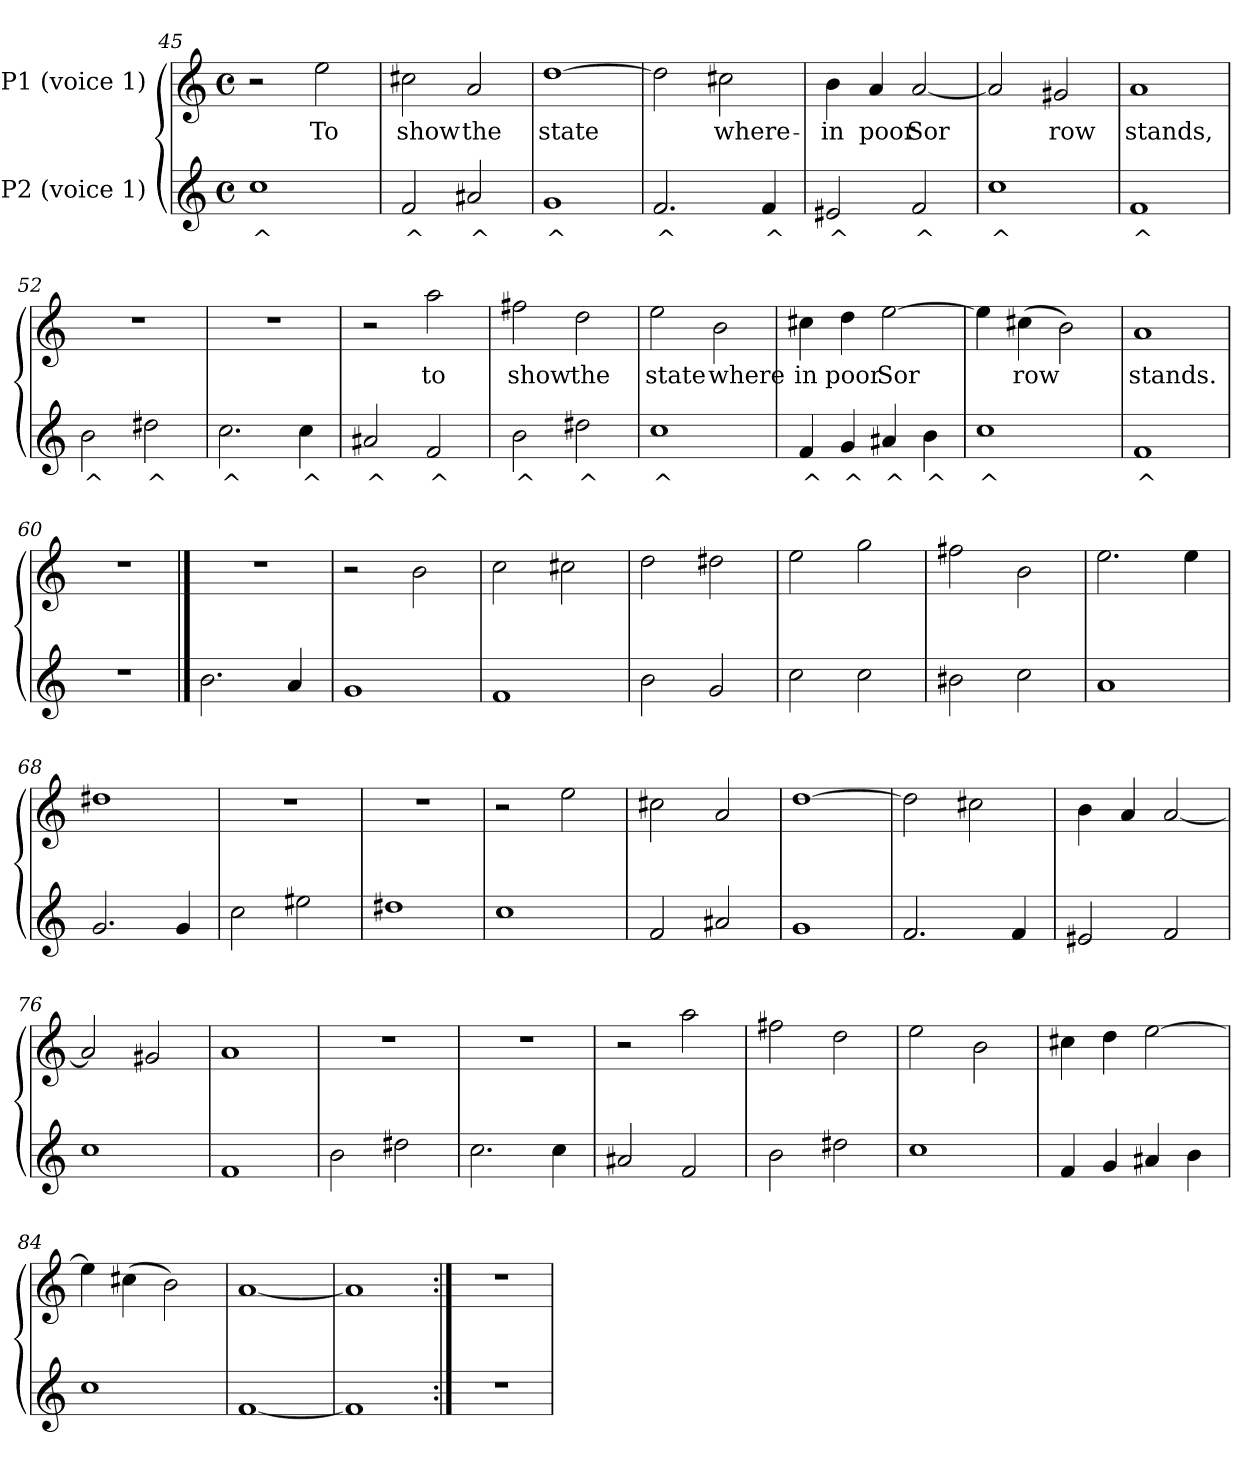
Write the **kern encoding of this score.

**kern	**text	**kern	**text
*part2	*part2	*part1	*part1
*staff2	*staff2	*staff1	*staff1
*I"P2 (voice 1)	*	*I"P1 (voice 1)	*
*clefG2	*	*clefG2	*
*M4/4	*	*M4/4	*
*met(c)	*	*met(c)	*
=45	=45	=45	=45
!	!LO:LY:b:cj	!	!
1cc	^	2r	.
!	!	!	!LO:LY:b:cj
.	.	2ee\	To
=46	=46	=46	=46
!	!LO:LY:b:cj	!	!LO:LY:b:cj
2f/	^	2cc#X\	show
!	!LO:LY:b:cj	!	!LO:LY:b:cj
2a#X/	^	2a/	the
=47	=47	=47	=47
!	!LO:LY:b:cj	!	!LO:LY:b:cj
1g	^	[>1dd	state
=48	=48	=48	=48
!	!LO:LY:b:cj	!	!LO:LY:b:cj
2.f/	^	2dd\]	.
!	!	!	!LO:LY:b:cj
.	.	2cc#X\	where-
!	!LO:LY:b:cj	!	!
4f/	^	.	.
=49	=49	=49	=49
!	!LO:LY:b:cj	!	!LO:LY:b:cj
2e#X/	^	4b\	-in
!	!	!	!LO:LY:b:cj
.	.	4a/	poor
!	!LO:LY:b:cj	!	!LO:LY:b:cj
2f/	^	[<2a/	Sor-
=50	=50	=50	=50
!	!LO:LY:b:cj	!	!LO:LY:b:cj
1cc	^	2a/]	-
!	!	!	!LO:LY:b:cj
.	.	2g#X/	row
=51	=51	=51	=51
!	!LO:LY:b:cj	!	!LO:LY:b:cj
1f	^	1a	stands,
!!LO:PB:g=z
=52	=52	=52	=52
!	!LO:LY:b:cj	!	!
2b\	^	1r	.
!	!LO:LY:b:cj	!	!
2dd#X\	^	.	.
!!LO:LB:g=z
=53	=53	=53	=53
!	!LO:LY:b:cj	!	!
2.cc\	^	1r	.
!	!LO:LY:b:cj	!	!
4cc\	^	.	.
=54	=54	=54	=54
!	!LO:LY:b:cj	!	!
2a#X/	^	2r	.
!	!LO:LY:b:cj	!	!LO:LY:b:cj
2f/	^	2aa\	to
=55	=55	=55	=55
!	!LO:LY:b:cj	!	!LO:LY:b:cj
2b\	^	2ff#X\	show
!	!LO:LY:b:cj	!	!LO:LY:b:cj
2dd#X\	^	2dd\	the
=56	=56	=56	=56
!	!LO:LY:b:cj	!	!LO:LY:b:cj
1cc	^	2ee\	state
!	!	!	!LO:LY:b:cj
.	.	2b\	where
=57	=57	=57	=57
!	!LO:LY:b:cj	!	!LO:LY:b:cj
4f/	^	4cc#X\	in
!	!LO:LY:b:cj	!	!LO:LY:b:cj
4g/	^	4dd\	poor
!	!LO:LY:b:cj	!	!LO:LY:b:cj
4a#X/	^	[>2ee\	Sor-
!	!LO:LY:b:cj	!	!
4b\	^	.	.
=58	=58	=58	=58
!	!LO:LY:b:cj	!	!LO:LY:b:cj
1cc	^	4ee\]	-
!	!	!	!LO:LY:b:cj
.	.	(>4cc#X\	row
!	!	!	!LO:LY:b:cj
.	.	2b\)	.
=59	=59	=59	=59
!	!LO:LY:b:cj	!	!LO:LY:b:cj
1f	^	1a	stands.
!!LO:LB:g=z
=60!|	=60!|	=60!|	=60!|
1r	.	1r	.
==61	==61	==61	==61
2.b\	.	1r	.
4a/	.	.	.
=62	=62	=62	=62
1g	.	2r	.
.	.	2b\	.
=63	=63	=63	=63
1f	.	2cc\	.
.	.	2cc#X\	.
=64	=64	=64	=64
2b\	.	2dd\	.
2g/	.	2dd#X\	.
=65	=65	=65	=65
2cc\	.	2ee\	.
2cc\	.	2gg\	.
=66	=66	=66	=66
2b#X\	.	2ff#X\	.
2cc\	.	2b\	.
=67	=67	=67	=67
1a	.	2.ee\	.
.	.	4ee\	.
!!LO:LB:g=z
=68	=68	=68	=68
2.g/	.	1dd#X	.
4g/	.	.	.
=69	=69	=69	=69
2cc\	.	1r	.
2ee#X\	.	.	.
=70	=70	=70	=70
1dd#X	.	1r	.
=71	=71	=71	=71
1cc	.	2r	.
.	.	2ee\	.
=72	=72	=72	=72
2f/	.	2cc#X\	.
2a#X/	.	2a/	.
=73	=73	=73	=73
1g	.	[>1dd	.
=74	=74	=74	=74
2.f/	.	2dd\]	.
.	.	2cc#X\	.
4f/	.	.	.
=75	=75	=75	=75
2e#X/	.	4b\	.
.	.	4a/	.
2f/	.	[<2a/	.
=76	=76	=76	=76
1cc	.	2a/]	.
.	.	2g#X/	.
!!LO:LB:g=z
=77	=77	=77	=77
1f	.	1a	.
=78	=78	=78	=78
2b\	.	1r	.
2dd#X\	.	.	.
!!LO:LB:g=z
=79	=79	=79	=79
2.cc\	.	1r	.
4cc\	.	.	.
=80	=80	=80	=80
2a#X/	.	2r	.
2f/	.	2aa\	.
=81	=81	=81	=81
2b\	.	2ff#X\	.
2dd#X\	.	2dd\	.
=82	=82	=82	=82
1cc	.	2ee\	.
.	.	2b\	.
=83	=83	=83	=83
4f/	.	4cc#X\	.
4g/	.	4dd\	.
4a#X/	.	[>2ee\	.
4b\	.	.	.
=84	=84	=84	=84
1cc	.	4ee\]	.
.	.	(>4cc#X\	.
.	.	2b\)	.
=85	=85	=85	=85
[<1f	.	[<1a	.
=86	=86	=86	=86
1f]	.	1a]	.
!!LO:LB:g=z
=87:|!	=87:|!	=87:|!	=87:|!
1r	.	1r	.
=	=	=	=
*-	*-	*-	*-
